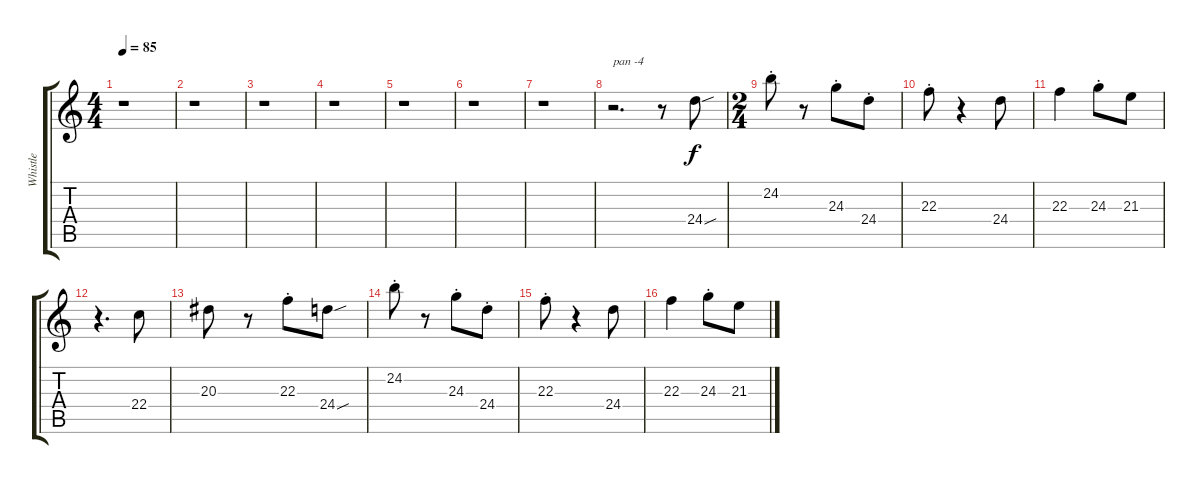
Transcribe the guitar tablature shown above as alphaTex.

\track ("Whistle" "Whistle") {instrument flute}
\staff {score tabs}
\tuning (E4 B3 G3 D3 A2 E2) {hide}
\ts (4 4)
\tempo 85
\clef g2
\ks c
r.1{dy f} |
r.1 |
r.1 |
r.1 |
r.1 |
r.1 |
r.1 |
r.2{d txt "pan -4" balance 4} r.8 24.4{sou}.8 |
\ts (2 4)
24.2{st}.8 r.8 24.3{st}.8 24.4{st}.8 |
22.3{st}.8 r.4 24.4.8 |
22.3.4 24.3{st}.8 21.3.8 |
r.4{d} 22.4.8 |
20.3.8 r.8 22.3{st}.8 24.4{sou}.8 |
24.2{st}.8 r.8 24.3{st}.8 24.4{st}.8 |
22.3{st}.8 r.4 24.4.8 |
22.3.4 24.3{st}.8 21.3.8
